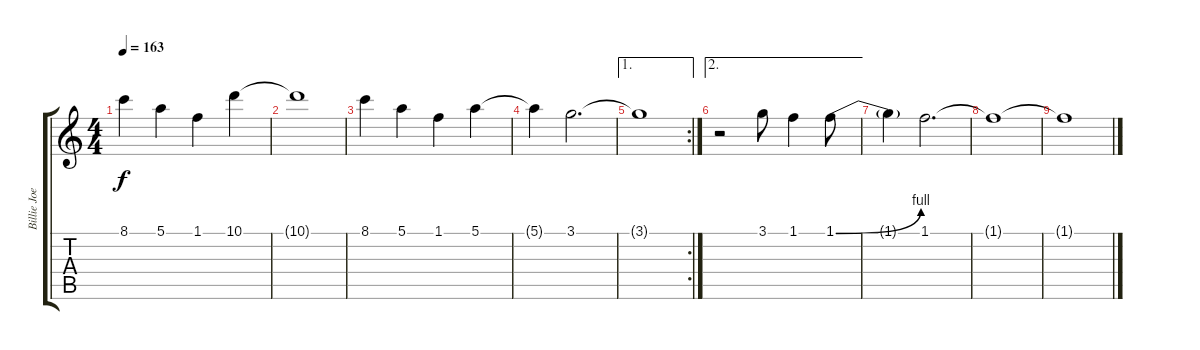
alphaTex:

\track ("Billie Joe - Melody" "Billie Joe") {instrument electricguitarjazz}
\staff {score tabs}
\tuning (E4 B3 G3 D3 A2 E2) {hide}
\ts (4 4)
\tempo 163
\clef g2
\ks c
8.1.4{dy f} 5.1.4 1.1.4 10.1.4 |
10.1{t}.1 |
8.1.4 5.1.4 1.1.4 5.1.4 |
5.1{t}.4 3.1.2{d} |
\ae 1
\rc 2
3.1{t}.1 |
\ae 2
r.2 3.1.8 1.1.4 1.1{be (bend 0 0 60 4)}.8 |
1.1{t}.4 1.1.2{d} |
1.1{t}.1 |
1.1{t}.1
